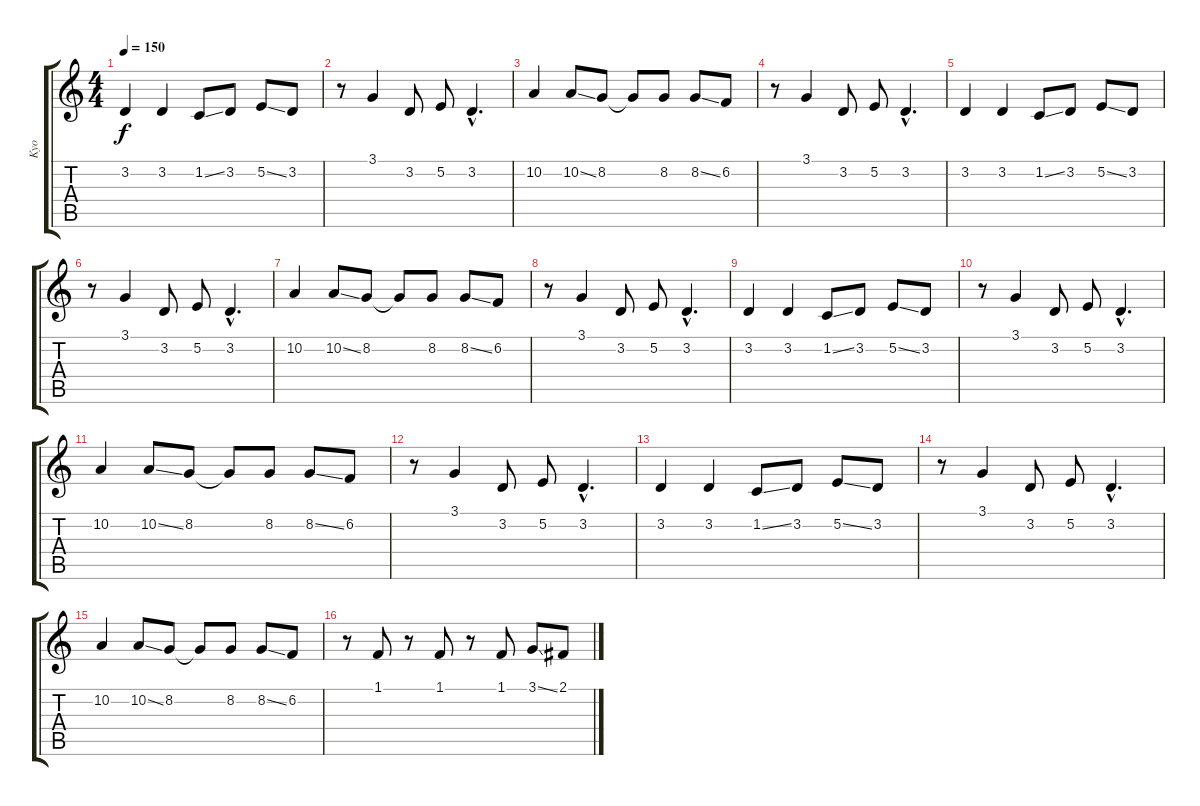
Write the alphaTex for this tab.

\track ("Kyo" "Kyo") {instrument sopranosax}
\staff {score tabs}
\tuning (E4 B3 G3 D3 A2 E2) {hide}
\ts (4 4)
\tempo 150
\clef g2
\ks c
3.2.4{dy f} 3.2.4 1.2{ss}.8 3.2.8 5.2{ss}.8 3.2.8 |
r.8 3.1.4 3.2.8 5.2.8 3.2{hac}.4{d} |
10.2.4 10.2{ss}.8 8.2.8 8.2{t}.8 8.2.8 8.2{ss}.8 6.2.8 |
r.8 3.1.4 3.2.8 5.2.8 3.2{hac}.4{d} |
3.2.4 3.2.4 1.2{ss}.8 3.2.8 5.2{ss}.8 3.2.8 |
r.8 3.1.4 3.2.8 5.2.8 3.2{hac}.4{d} |
10.2.4 10.2{ss}.8 8.2.8 8.2{t}.8 8.2.8 8.2{ss}.8 6.2.8 |
r.8 3.1.4 3.2.8 5.2.8 3.2{hac}.4{d} |
3.2.4 3.2.4 1.2{ss}.8 3.2.8 5.2{ss}.8 3.2.8 |
r.8 3.1.4 3.2.8 5.2.8 3.2{hac}.4{d} |
10.2.4 10.2{ss}.8 8.2.8 8.2{t}.8 8.2.8 8.2{ss}.8 6.2.8 |
r.8 3.1.4 3.2.8 5.2.8 3.2{hac}.4{d} |
3.2.4 3.2.4 1.2{ss}.8 3.2.8 5.2{ss}.8 3.2.8 |
r.8 3.1.4 3.2.8 5.2.8 3.2{hac}.4{d} |
10.2.4 10.2{ss}.8 8.2.8 8.2{t}.8 8.2.8 8.2{ss}.8 6.2.8 |
r.8 1.1.8 r.8 1.1.8 r.8 1.1.8 3.1{ss}.8 2.1.8
